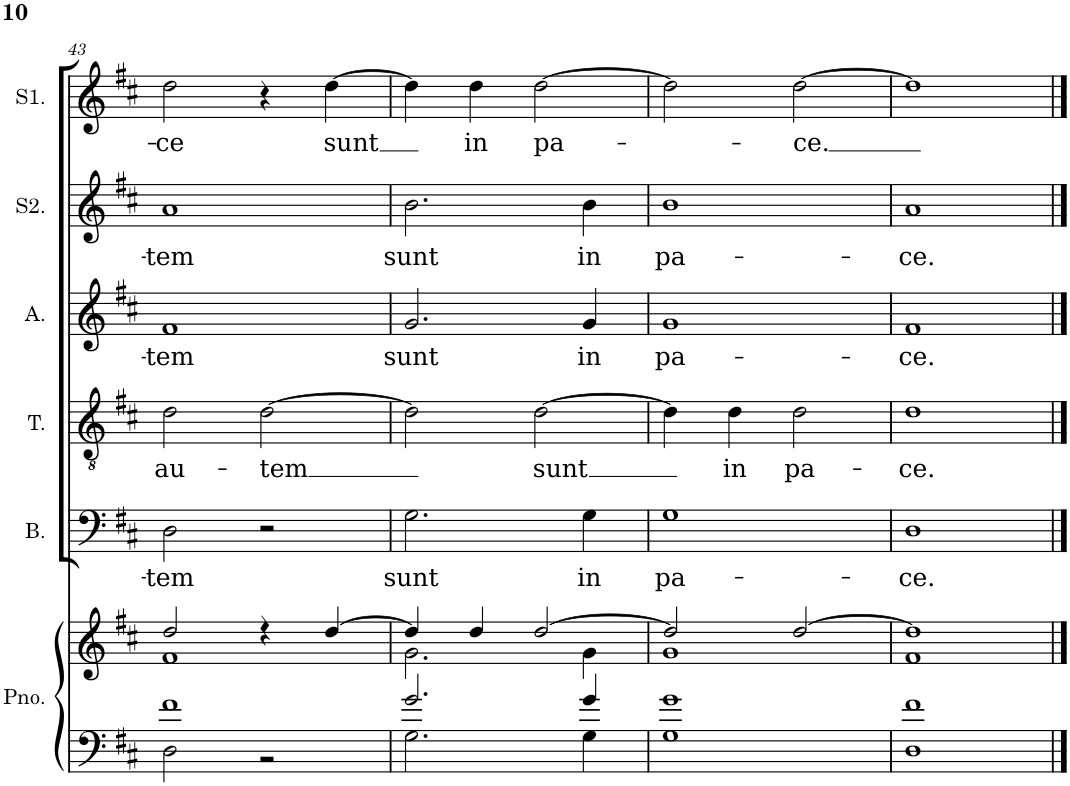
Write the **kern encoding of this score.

**kern	**kern	**kern	**text	**kern	**text	**kern	**text	**kern	**text	**kern	**text
*part6	*part6	*part5	*part5	*part4	*part4	*part3	*part3	*part2	*part2	*part1	*part1
*staff7	*staff6	*staff5	*staff5	*staff4	*staff4	*staff3	*staff3	*staff2	*staff2	*staff1	*staff1
*I"Piano	*	*I"Bass	*	*I"Tenor	*	*I"Alto	*	*I"Soprano	*	*I"Soprano1	*
*I'Pno.	*	*I'B.	*	*I'T.	*	*I'A.	*	*I'S2.	*	*I'S1.	*
!!LO:PB:g=z
*clefF4	*clefG2	*clefF4	*	*clefGv2	*	*clefG2	*	*clefG2	*	*clefG2	*
*k[f#c#]	*k[f#c#]	*k[f#c#]	*	*k[f#c#]	*	*k[f#c#]	*	*k[f#c#]	*	*k[f#c#]	*
*D:	*D:	*D:	*	*D:	*	*D:	*	*D:	*	*D:	*
*M4/4	*M4/4	*M4/4	*	*M4/4	*	*M4/4	*	*M4/4	*	*M4/4	*
*met(c)	*met(c)	*met(c)	*	*met(c)	*	*met(c)	*	*met(c)	*	*met(c)	*
=43	=43	=43	=43	=43	=43	=43	=43	=43	=43	=43	=43
*^	*^	*	*	*	*	*	*	*	*	*	*
!	!	!	!	!	!LO:LY:b	!	!LO:LY:b	!	!LO:LY:b	!	!LO:LY:b	!	!LO:LY:b
1f#	2D\	2dd/	1f#	2D\	-tem	2d\	au-	1f#	-tem	1a	-tem	2dd\	-ce
!	!	!	!	!	!	!	!LO:LY:b	!	!	!	!	!	!
.	2r	4r	.	2r	.	[2d\	-tem	.	.	.	.	4r	.
!	!	!	!	!	!	!	!	!	!	!	!	!	!LO:LY:b
.	.	[4dd/	.	.	.	.	.	.	.	.	.	[4dd\	sunt
=44	=44	=44	=44	=44	=44	=44	=44	=44	=44	=44	=44	=44	=44
!	!	!	!	!	!LO:LY:b	!	!	!	!LO:LY:b	!	!LO:LY:b	!	!
2.g/	2.G\	4dd/]	2.g\	2.G\	sunt	2d\]	.	2.g/	sunt	2.b\	sunt	4dd\]	.
!	!	!	!	!	!	!	!	!	!	!	!	!	!LO:LY:b
.	.	4dd/	.	.	.	.	.	.	.	.	.	4dd\	in
!	!	!	!	!	!	!	!LO:LY:b	!	!	!	!	!	!LO:LY:b
.	.	[2dd/	.	.	.	[2d\	sunt	.	.	.	.	[2dd\	pa-
!	!	!	!	!	!LO:LY:b	!	!	!	!LO:LY:b	!	!LO:LY:b	!	!
4g/	4G\	.	4g\	4G\	in	.	.	4g/	in	4b\	in	.	.
=45	=45	=45	=45	=45	=45	=45	=45	=45	=45	=45	=45	=45	=45
!	!	!	!	!	!LO:LY:b	!	!	!	!LO:LY:b	!	!LO:LY:b	!	!
1g	1G	2dd/]	1g	1G	pa-	4d\]	.	1g	pa-	1b	pa-	2dd\]	.
!	!	!	!	!	!	!	!LO:LY:b	!	!	!	!	!	!
.	.	.	.	.	.	4d\	in	.	.	.	.	.	.
!	!	!	!	!	!	!	!LO:LY:b	!	!	!	!	!	!LO:LY:b
.	.	[2dd/	.	.	.	2d\	pa-	.	.	.	.	[2dd\	-ce.
=46	=46	=46	=46	=46	=46	=46	=46	=46	=46	=46	=46	=46	=46
!	!	!	!	!	!LO:LY:b	!	!LO:LY:b	!	!LO:LY:b	!	!LO:LY:b	!	!
1f#	1D	1dd]	1f#	1D	-ce.	1d	-ce.	1f#	-ce.	1a	-ce.	1dd]	.
*v	*v	*	*	*	*	*	*	*	*	*	*	*	*
*	*v	*v	*	*	*	*	*	*	*	*	*	*
==	==	==	==	==	==	==	==	==	==	==	==
*-	*-	*-	*-	*-	*-	*-	*-	*-	*-	*-	*-
